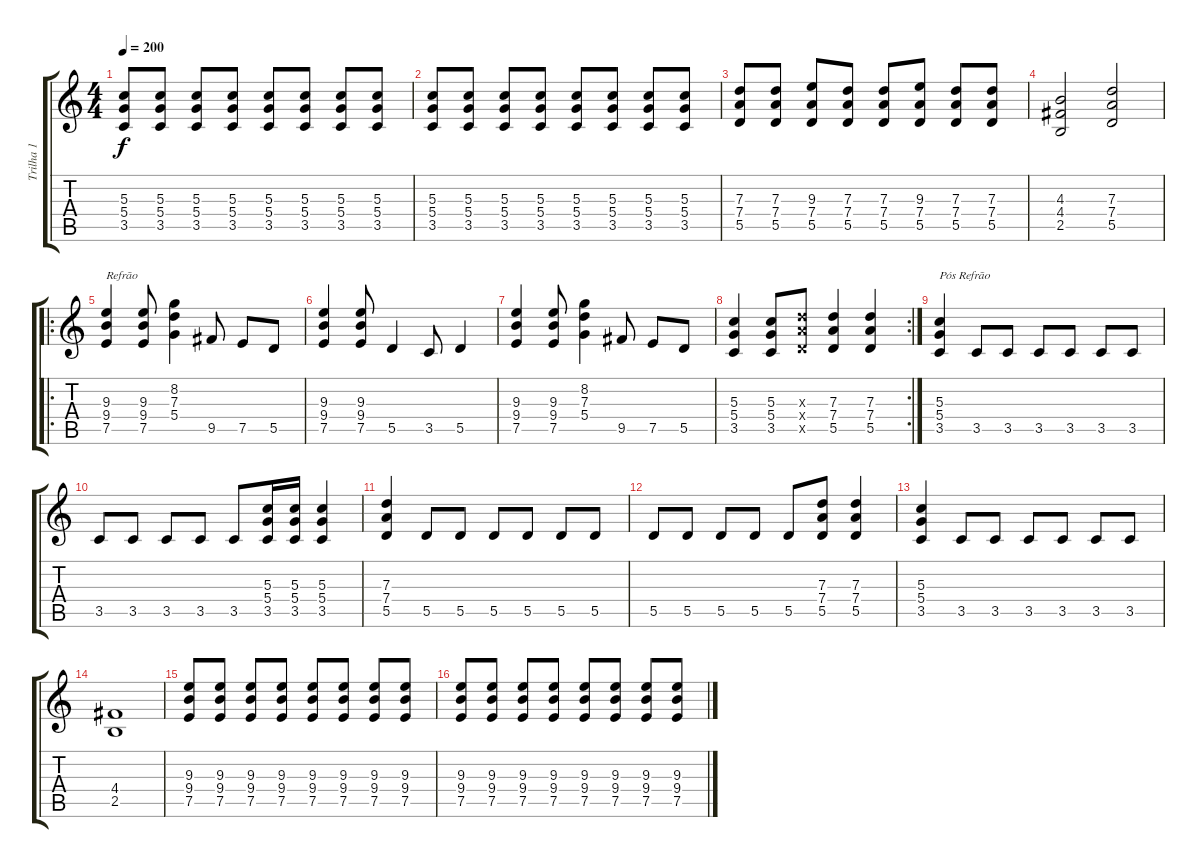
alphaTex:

\track ("Trilha 1" "Trilha 1") {instrument distortionguitar}
\staff {score tabs}
\tuning (E4 B3 G3 D3 A2 E2) {hide}
\ts (4 4)
\tempo 200
\clef g2
\ks c
(5.3 5.4 3.5).8{dy f} (5.3 5.4 3.5).8 (5.3 5.4 3.5).8 (5.3 5.4 3.5).8 (5.3 5.4 3.5).8 (5.3 5.4 3.5).8 (5.3 5.4 3.5).8 (5.3 5.4 3.5).8 |
(5.3 5.4 3.5).8 (5.3 5.4 3.5).8 (5.3 5.4 3.5).8 (5.3 5.4 3.5).8 (5.3 5.4 3.5).8 (5.3 5.4 3.5).8 (5.3 5.4 3.5).8 (5.3 5.4 3.5).8 |
(7.3 7.4 5.5).8 (7.3 7.4 5.5).8 (9.3 7.4 5.5).8 (7.3 7.4 5.5).8 (7.3 7.4 5.5).8 (9.3 7.4 5.5).8 (7.3 7.4 5.5).8 (7.3 7.4 5.5).8 |
(4.3 4.4 2.5).2 (7.3 7.4 5.5).2 |
\ro
(9.3 9.4 7.5).4{txt "Refrão"} (9.3 9.4 7.5).8 (8.2 7.3 5.4).4 9.5.8 7.5.8 5.5.8 |
(9.3 9.4 7.5).4 (9.3 9.4 7.5).8 5.5.4 3.5.8 5.5.4 |
(9.3 9.4 7.5).4 (9.3 9.4 7.5).8 (8.2 7.3 5.4).4 9.5.8 7.5.8 5.5.8 |
\rc 2
(5.3 5.4 3.5).4 (5.3 5.4 3.5).8 (7.3{x} 7.4{x} 5.5{x}).8 (7.3 7.4 5.5).4 (7.3 7.4 5.5).4 |
(5.3 5.4 3.5).4{txt "Pós Refrão"} 3.5.8 3.5.8 3.5.8 3.5.8 3.5.8 3.5.8 |
3.5.8 3.5.8 3.5.8 3.5.8 3.5.8 (5.3 5.4 3.5).16 (5.3 5.4 3.5).16 (5.3 5.4 3.5).4 |
(7.3 7.4 5.5).4 5.5.8 5.5.8 5.5.8 5.5.8 5.5.8 5.5.8 |
5.5.8 5.5.8 5.5.8 5.5.8 5.5.8 (7.3 7.4 5.5).8 (7.3 7.4 5.5).4 |
(5.3 5.4 3.5).4 3.5.8 3.5.8 3.5.8 3.5.8 3.5.8 3.5.8 |
(4.4 2.5).1 |
(9.3 9.4 7.5).8 (9.3 9.4 7.5).8 (9.3 9.4 7.5).8 (9.3 9.4 7.5).8 (9.3 9.4 7.5).8 (9.3 9.4 7.5).8 (9.3 9.4 7.5).8 (9.3 9.4 7.5).8 |
(9.3 9.4 7.5).8 (9.3 9.4 7.5).8 (9.3 9.4 7.5).8 (9.3 9.4 7.5).8 (9.3 9.4 7.5).8 (9.3 9.4 7.5).8 (9.3 9.4 7.5).8 (9.3 9.4 7.5).8
